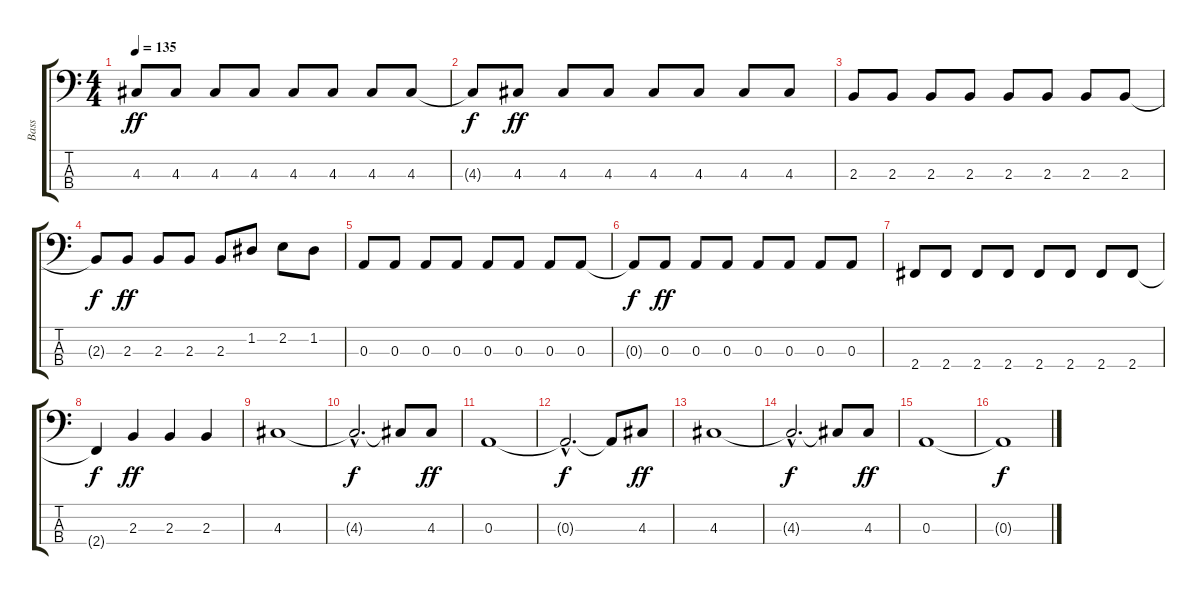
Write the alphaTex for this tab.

\track ("Bass" "Bass") {instrument electricbassfinger}
\staff {score tabs}
\tuning (G2 D2 A1 E1) {hide}
\ts (4 4)
\tempo 135
\clef f4
\ks c
4.3.8{dy ff} 4.3.8 4.3.8 4.3.8 4.3.8 4.3.8 4.3.8 4.3.8 |
4.3{t}.8{dy f} 4.3.8{dy ff} 4.3.8 4.3.8 4.3.8 4.3.8 4.3.8 4.3.8 |
2.3.8 2.3.8 2.3.8 2.3.8 2.3.8 2.3.8 2.3.8 2.3.8 |
2.3{t}.8{dy f} 2.3.8{dy ff} 2.3.8 2.3.8 2.3.8 1.2.8 2.2.8 1.2.8 |
0.3.8 0.3.8 0.3.8 0.3.8 0.3.8 0.3.8 0.3.8 0.3.8 |
0.3{t}.8{dy f} 0.3.8{dy ff} 0.3.8 0.3.8 0.3.8 0.3.8 0.3.8 0.3.8 |
2.4.8 2.4.8 2.4.8 2.4.8 2.4.8 2.4.8 2.4.8 2.4.8 |
2.4{t}.4{dy f} 2.3.4{dy ff} 2.3.4 2.3.4 |
4.3.1 |
4.3{hac t}.2{d dy f} 4.3{t}.8 4.3.8{dy ff} |
0.3.1 |
0.3{hac t}.2{d dy f} 0.3{t}.8 4.3.8{dy ff} |
4.3.1 |
4.3{hac t}.2{d dy f} 4.3{t}.8 4.3.8{dy ff} |
0.3.1 |
0.3{t}.1{dy f}
